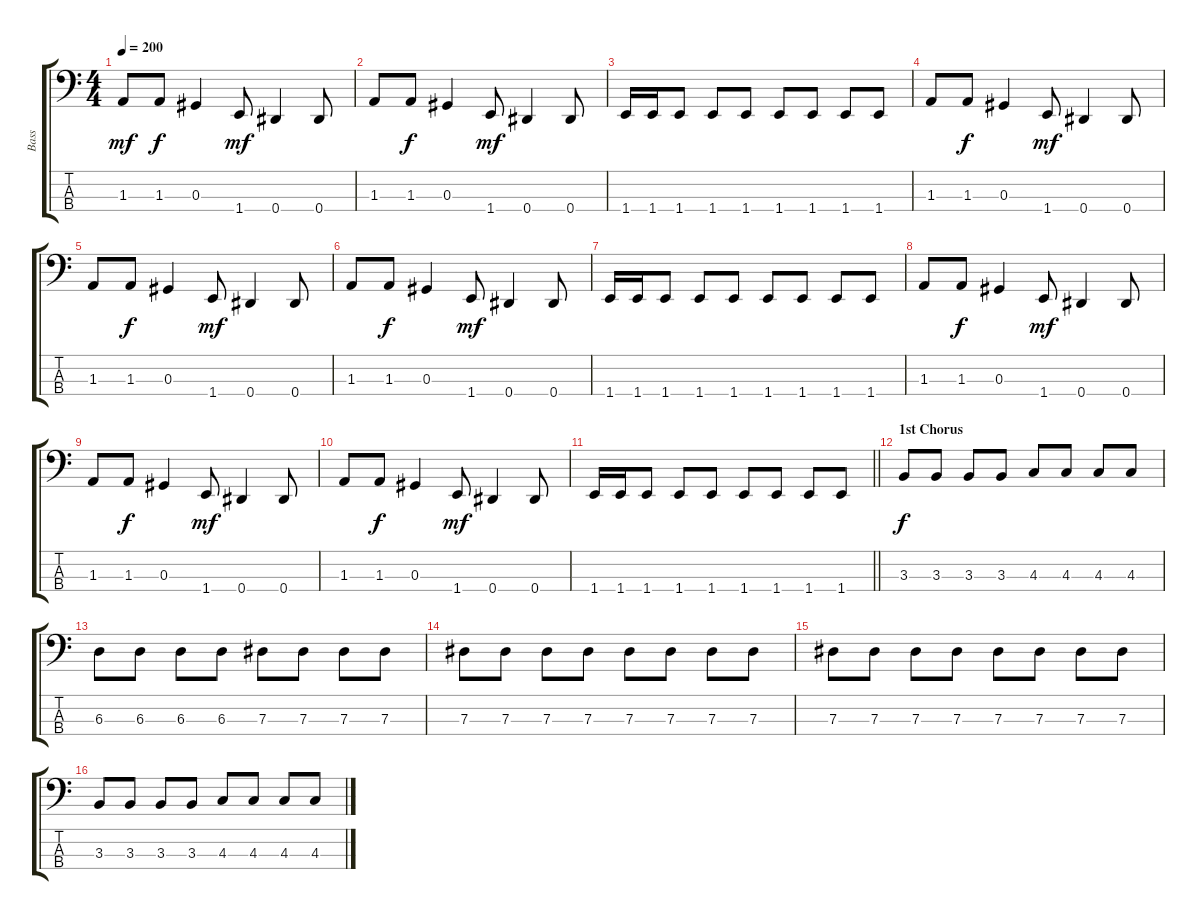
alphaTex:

\track ("Bass" "Bass") {instrument electricbassfinger}
\staff {score tabs}
\tuning (Gb2 Db2 Ab1 Eb1) {hide}
\ts (4 4)
\tempo 200
\clef f4
\ks c
1.3.8{dy mf} 1.3.8{dy f} 0.3.4 1.4.8{dy mf} 0.4.4 0.4.8 |
1.3.8 1.3.8{dy f} 0.3.4 1.4.8{dy mf} 0.4.4 0.4.8 |
1.4.16 1.4.16 1.4.8 1.4.8 1.4.8 1.4.8 1.4.8 1.4.8 1.4.8 |
1.3.8 1.3.8{dy f} 0.3.4 1.4.8{dy mf} 0.4.4 0.4.8 |
1.3.8 1.3.8{dy f} 0.3.4 1.4.8{dy mf} 0.4.4 0.4.8 |
1.3.8 1.3.8{dy f} 0.3.4 1.4.8{dy mf} 0.4.4 0.4.8 |
1.4.16 1.4.16 1.4.8 1.4.8 1.4.8 1.4.8 1.4.8 1.4.8 1.4.8 |
1.3.8 1.3.8{dy f} 0.3.4 1.4.8{dy mf} 0.4.4 0.4.8 |
1.3.8 1.3.8{dy f} 0.3.4 1.4.8{dy mf} 0.4.4 0.4.8 |
1.3.8 1.3.8{dy f} 0.3.4 1.4.8{dy mf} 0.4.4 0.4.8 |
\barLineRight lightlight
1.4.16 1.4.16 1.4.8 1.4.8 1.4.8 1.4.8 1.4.8 1.4.8 1.4.8 |
\section ("" "1st Chorus")
3.3.8{dy f} 3.3.8 3.3.8 3.3.8 4.3.8 4.3.8 4.3.8 4.3.8 |
6.3.8 6.3.8 6.3.8 6.3.8 7.3.8 7.3.8 7.3.8 7.3.8 |
7.3.8 7.3.8 7.3.8 7.3.8 7.3.8 7.3.8 7.3.8 7.3.8 |
7.3.8 7.3.8 7.3.8 7.3.8 7.3.8 7.3.8 7.3.8 7.3.8 |
3.3.8 3.3.8 3.3.8 3.3.8 4.3.8 4.3.8 4.3.8 4.3.8
